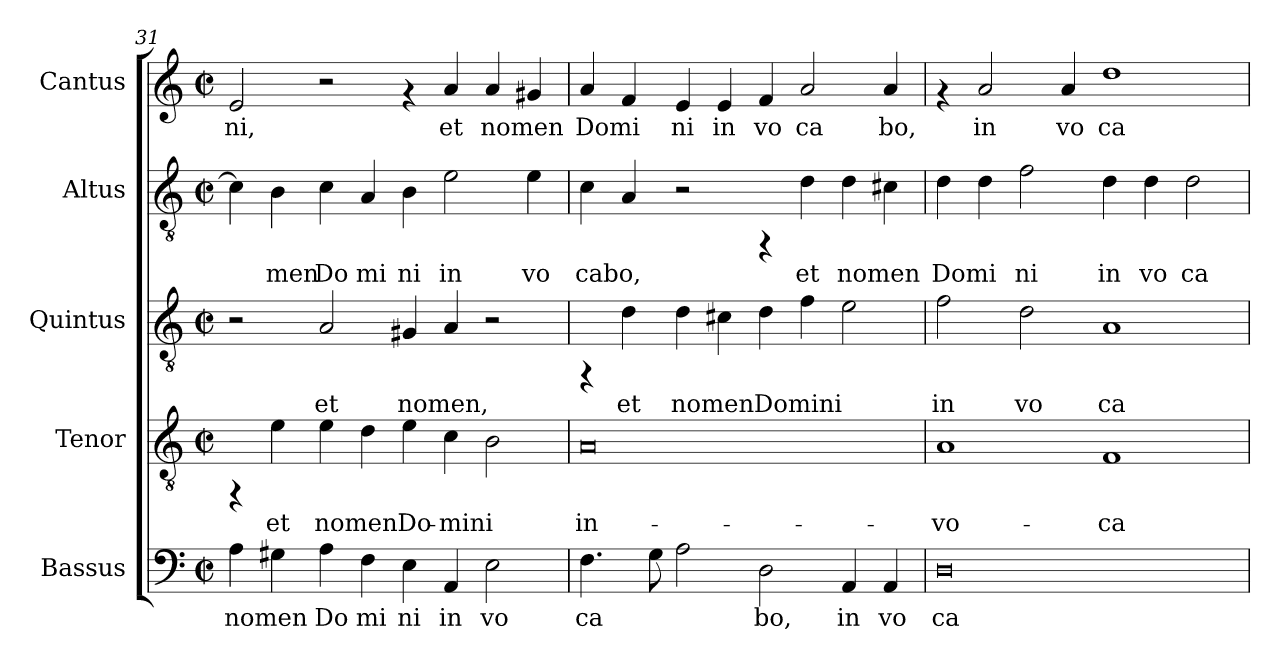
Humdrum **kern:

**kern	**text	**kern	**text	**kern	**text	**kern	**text	**kern	**text
*part5	*part5	*part4	*part4	*part3	*part3	*part2	*part2	*part1	*part1
*staff5	*staff5	*staff4	*staff4	*staff3	*staff3	*staff2	*staff2	*staff1	*staff1
*I"Bassus	*	*I"Tenor	*	*I"Quintus	*	*I"Altus	*	*I"Cantus	*
*clefF4	*	*clefGv2	*	*clefGv2	*	*clefGv2	*	*clefG2	*
*k[]	*	*k[]	*	*k[]	*	*k[]	*	*k[]	*
*C:	*	*C:	*	*C:	*	*C:	*	*C:	*
*M2/2	*	*M2/2	*	*M2/2	*	*M2/2	*	*M2/2	*
*met(c|)	*	*met(c|)	*	*met(c|)	*	*met(c|)	*	*met(c|)	*
=31	=31	=31	=31	=31	=31	=31	=31	=31	=31
!	!LO:LY:b:cj	!	!	!	!	!	!LO:LY:b:cj	!	!LO:LY:b:cj
4A\	nomen	4rFF	.	2r	.	4c\]	.	2e/	ni,
!	!LO:LY:b:cj	!	!LO:LY:b:cj	!	!	!	!LO:LY:b:cj	!	!
4G#X\	.	4e\	et	.	.	4B\	men	.	.
!	!LO:LY:b:cj	!	!LO:LY:b:cj	!	!LO:LY:b:cj	!	!LO:LY:b:cj	!	!
4A\	Do	4e\	nomen	2A/	et	4c\	Do	2r	.
!	!LO:LY:b:cj	!	!LO:LY:b:cj	!	!	!	!LO:LY:b:cj	!	!
4F\	mi	4d\	.	.	.	4A/	mi	.	.
!	!LO:LY:b:cj	!	!LO:LY:b:cj	!	!LO:LY:b:cj	!	!LO:LY:b:cj	!	!
4E\	ni	4e\	Do-	4G#X/	nomen,	4B\	ni	4rf	.
!	!LO:LY:b:cj	!	!LO:LY:b:cj	!	!LO:LY:b:cj	!	!LO:LY:b:cj	!	!LO:LY:b:cj
4AA/	in	4c\	-mini	4A/	.	2e\	in	4a/	et
!	!LO:LY:b:cj	!	!LO:LY:b:cj	!	!	!	!	!	!LO:LY:b:cj
2E\	vo	2B\	.	2r	.	.	.	4a/	nomen
!	!	!	!	!	!	!	!LO:LY:b:cj	!	!LO:LY:b:cj
.	.	.	.	.	.	4e\	vo	4g#X/	.
=32	=32	=32	=32	=32	=32	=32	=32	=32	=32
!	!LO:LY:b:cj	!	!LO:LY:b:cj	!	!	!	!LO:LY:b:cj	!	!LO:LY:b:cj
4.F\	ca	0A	in-	4rFF	.	4c\	cabo,	4a/	Domi
!	!	!	!	!	!LO:LY:b:cj	!	!LO:LY:b:cj	!	!LO:LY:b:cj
.	.	.	.	4d\	et	4A/	.	4f/	.
!	!LO:LY:b:cj	!	!	!	!	!	!	!	!
8G\	.	.	.	.	.	.	.	.	.
!	!LO:LY:b:cj	!	!	!	!LO:LY:b:cj	!	!	!	!LO:LY:b:cj
2A\	.	.	.	4d\	nomen	2r	.	4e/	ni
!	!	!	!	!	!LO:LY:b:cj	!	!	!	!LO:LY:b:cj
.	.	.	.	4c#X\	.	.	.	4e/	in
!	!LO:LY:b:cj	!	!	!	!LO:LY:b:cj	!	!	!	!LO:LY:b:cj
2D\	bo,	.	.	4d\	Domini	4rFF	.	4f/	vo
!	!	!	!	!	!LO:LY:b:cj	!	!LO:LY:b:cj	!	!LO:LY:b:cj
.	.	.	.	4f\	.	4d\	et	2a/	ca
!	!LO:LY:b:cj	!	!	!	!LO:LY:b:cj	!	!LO:LY:b:cj	!	!
4AA/	in	.	.	2e\	.	4d\	nomen	.	.
!	!LO:LY:b:cj	!	!	!	!	!	!LO:LY:b:cj	!	!LO:LY:b:cj
4AA/	vo	.	.	.	.	4c#X\	.	4a/	bo,
=33	=33	=33	=33	=33	=33	=33	=33	=33	=33
!	!LO:LY:b:cj	!	!LO:LY:b:cj	!	!LO:LY:b:cj	!	!LO:LY:b:cj	!	!
0D	ca	1A	-vo-	2f\	in	4d\	Domi	4rf	.
!	!	!	!	!	!	!	!LO:LY:b:cj	!	!LO:LY:b:cj
.	.	.	.	.	.	4d\	.	2a/	in
!	!	!	!	!	!LO:LY:b:cj	!	!LO:LY:b:cj	!	!
.	.	.	.	2d\	vo	2f\	ni	.	.
!	!	!	!	!	!	!	!	!	!LO:LY:b:cj
.	.	.	.	.	.	.	.	4a/	vo
!	!	!	!LO:LY:b:cj	!	!LO:LY:b:cj	!	!LO:LY:b:cj	!	!LO:LY:b:cj
.	.	1F	-ca-	1A	ca	4d\	in	1dd	ca
!	!	!	!	!	!	!	!LO:LY:b:cj	!	!
.	.	.	.	.	.	4d\	vo	.	.
!	!	!	!	!	!	!	!LO:LY:b:cj	!	!
.	.	.	.	.	.	2d\	ca	.	.
=	=	=	=	=	=	=	=	=	=
*-	*-	*-	*-	*-	*-	*-	*-	*-	*-
